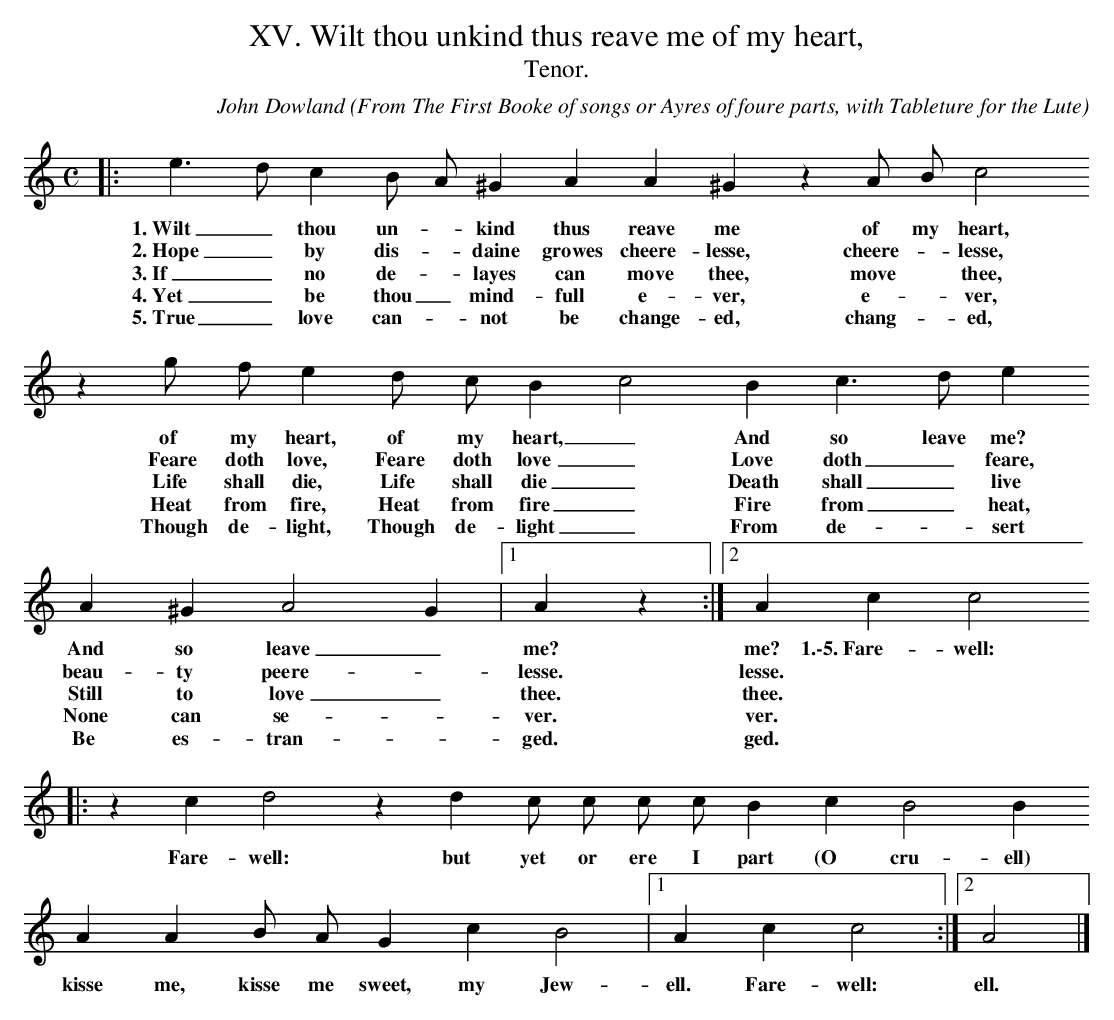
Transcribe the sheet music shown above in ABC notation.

X:1
T:XV. Wilt thou unkind thus reave me of my heart,
T:Tenor.
C: John Dowland
O: From The First Booke of songs or Ayres of foure parts, with Tableture for the Lute
L:1/4
M:C
K:A min -8va
|: e > d c B/ A/ ^G A A ^G z A/ B/ c2
w: 1.~Wilt _ thou un- * kind thus reave me of my heart,
w: 2.~Hope _ by dis- * daine growes cheere- lesse, cheere- * lesse,
w: 3.~If _ no de- * layes can move thee, move * thee,
w: 4.~Yet _ be thou _ mind- full e- ver, e- * ver,
w: 5.~True _ love can- * not be change- ed, chang-  * ed,
z g/ f/ e d/ c/ B c2 B c > d e
w: of my heart, of my heart, _ And so leave me?
w: Feare doth love, Feare doth love _ Love doth _ feare,
w: Life shall die, Life shall die _ Death shall _ live
w: Heat from fire, Heat from fire _ Fire from _ heat,
w: Though de- light, Though de- light _ From de- * sert
A ^G A2 G |1 A z :|2 A c c2
w: And so leave _ me? me? 1.\-5.~Fare- well:
w: beau- ty peere- * lesse. lesse.
w: Still to love _ thee. thee.
w: None can se- * ver. ver.
w: Be es- tran- * ged. ged.
|:  z c d2 z d c/ c/ c/ c/ B c B2 B
w:  Fare- well: but yet or ere I part (O cru- ell)
A A B/ A/ G c B2 |1 A c c2 :|2 A2 |]
w: kisse me, kisse me  sweet, my Jew- ell. Fare- well: ell.
